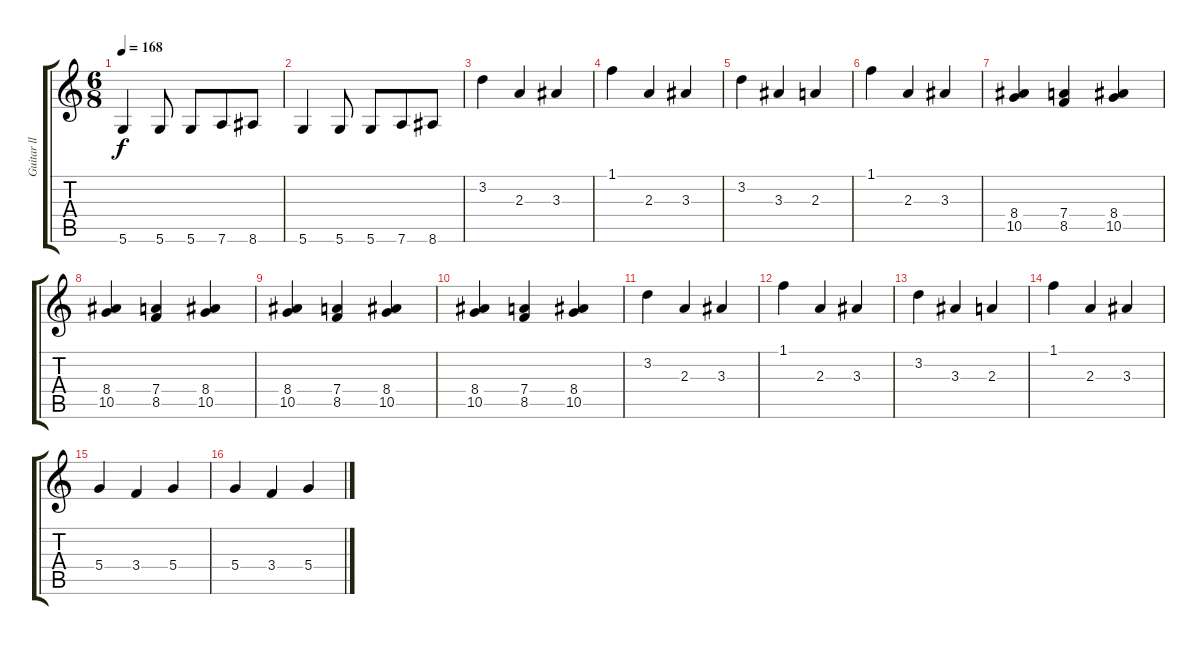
\track ("Guitar ll" "Guitar ll") {instrument distortionguitar}
\staff {score tabs}
\tuning (E4 B3 G3 D3 A2 D2) {hide}
\ts (6 8)
\tempo 168
\clef g2
\ks c
5.6.4{dy f} 5.6.8 5.6.8 7.6.8 8.6.8 |
5.6.4 5.6.8 5.6.8 7.6.8 8.6.8 |
3.2.4 2.3.4 3.3.4 |
1.1.4 2.3.4 3.3.4 |
3.2.4 3.3.4 2.3.4 |
1.1.4 2.3.4 3.3.4 |
(8.4 10.5).4 (7.4 8.5).4 (8.4 10.5).4 |
(8.4 10.5).4 (7.4 8.5).4 (8.4 10.5).4 |
(8.4 10.5).4 (7.4 8.5).4 (8.4 10.5).4 |
(8.4 10.5).4 (7.4 8.5).4 (8.4 10.5).4 |
3.2.4 2.3.4 3.3.4 |
1.1.4 2.3.4 3.3.4 |
3.2.4 3.3.4 2.3.4 |
1.1.4 2.3.4 3.3.4 |
5.4.4 3.4.4 5.4.4 |
5.4.4 3.4.4 5.4.4
